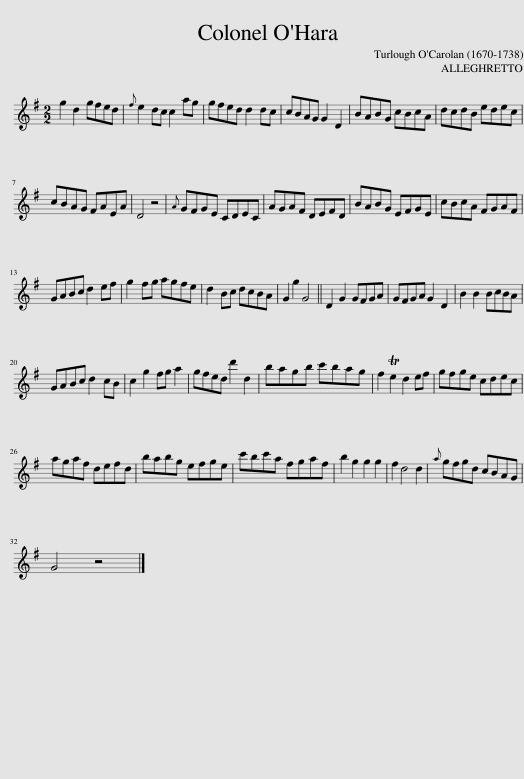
X:1
L:1/8
M:2/2
I:linebreak $
K:G
V:1 treble
V:1
 g2 d2 gfed |{f} e2 dc c2 ag | gfed d2 dc | cBAG G2 D2 | BABG cBcA | %5
 dcdB edec |$ cBAG FAEA | D4 z4 |{A} GFGE CDEC | AGAF DEFD | %10
 BABG EFGE | cBcA FGAF |$ GABc d2 ef | g2 fg agfe | d2 Bc dcBA | %15
 G2 g2 G4 || D2 G2 GFGA | GFGA G2 D2 | B2 B2 BcBA |$ GABc d2 cB | %20
 c2 g2 fg a2 | gfed d'2 d2 | bagb c'bag | f2 Te2 d2 ef | gfge cdec |$ %25
 agaf defd | babg efge | c'bc'a fgaf | b2 g2 g2 g2 | f2 d4 d2 | %30
{a} gfgd cBAG |$ G4 z4 |] %32
